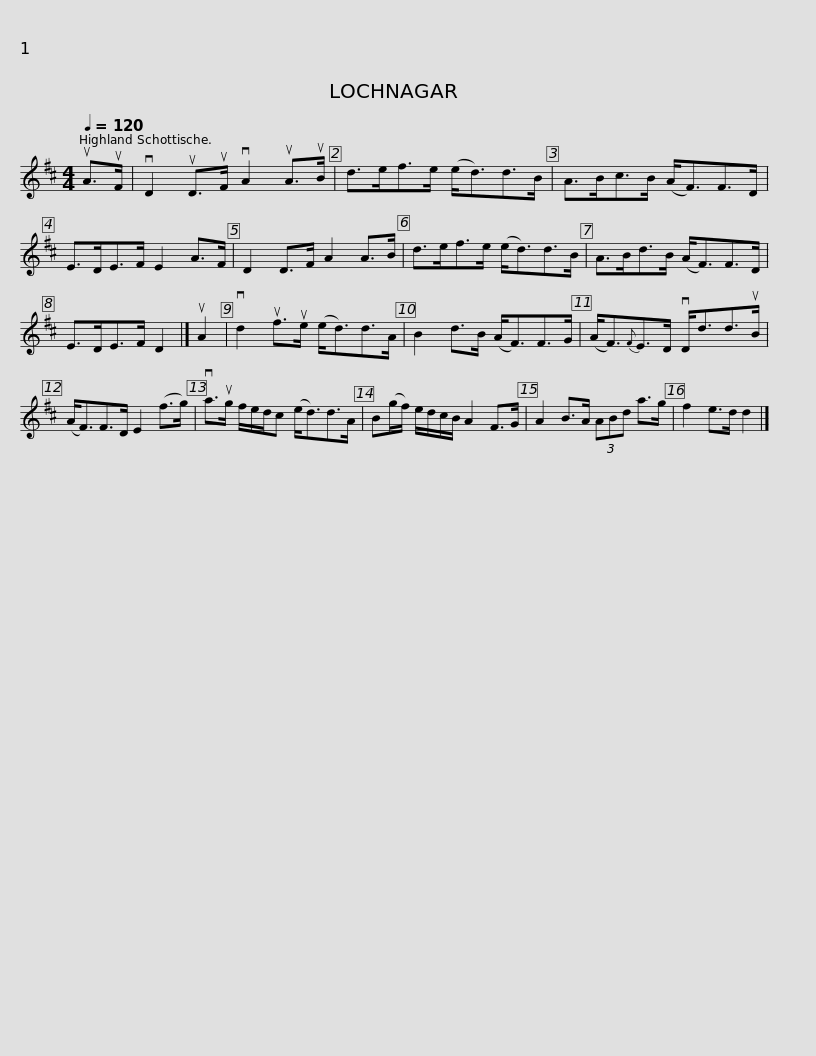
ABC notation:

X:1
L:1/8
Q:1/4=120
M:4/4
I:linebreak $
K:D
V:1 treble
V:1
 uA>uF | vD2 uD>uF vA2 uA>uB | d>ef>e (e<d)d>B | A>Bc>B (A<F)F>D | E>DE>F E2 A>F | %5
 D2 D>F A2 A>B |$ d>ef>e (e<d)d>B | A>Bd>B (A<F)F>D | E>DE>F D2 |] uA2 | %10
 vd2 uf>ue (e<d)d>A | B2 d>B (A<F)F>G |$ (A<F){F}E>D vD<dd>uB | (A<F)F>D E2 (f>g) | va>ug f/e/d/c (e<d)d>A | %15
 B(g/f/) e/d/c/B/ A2 F>G |$ A2 B>A (3ABd a>g | f2 e>d d2 |] %18
